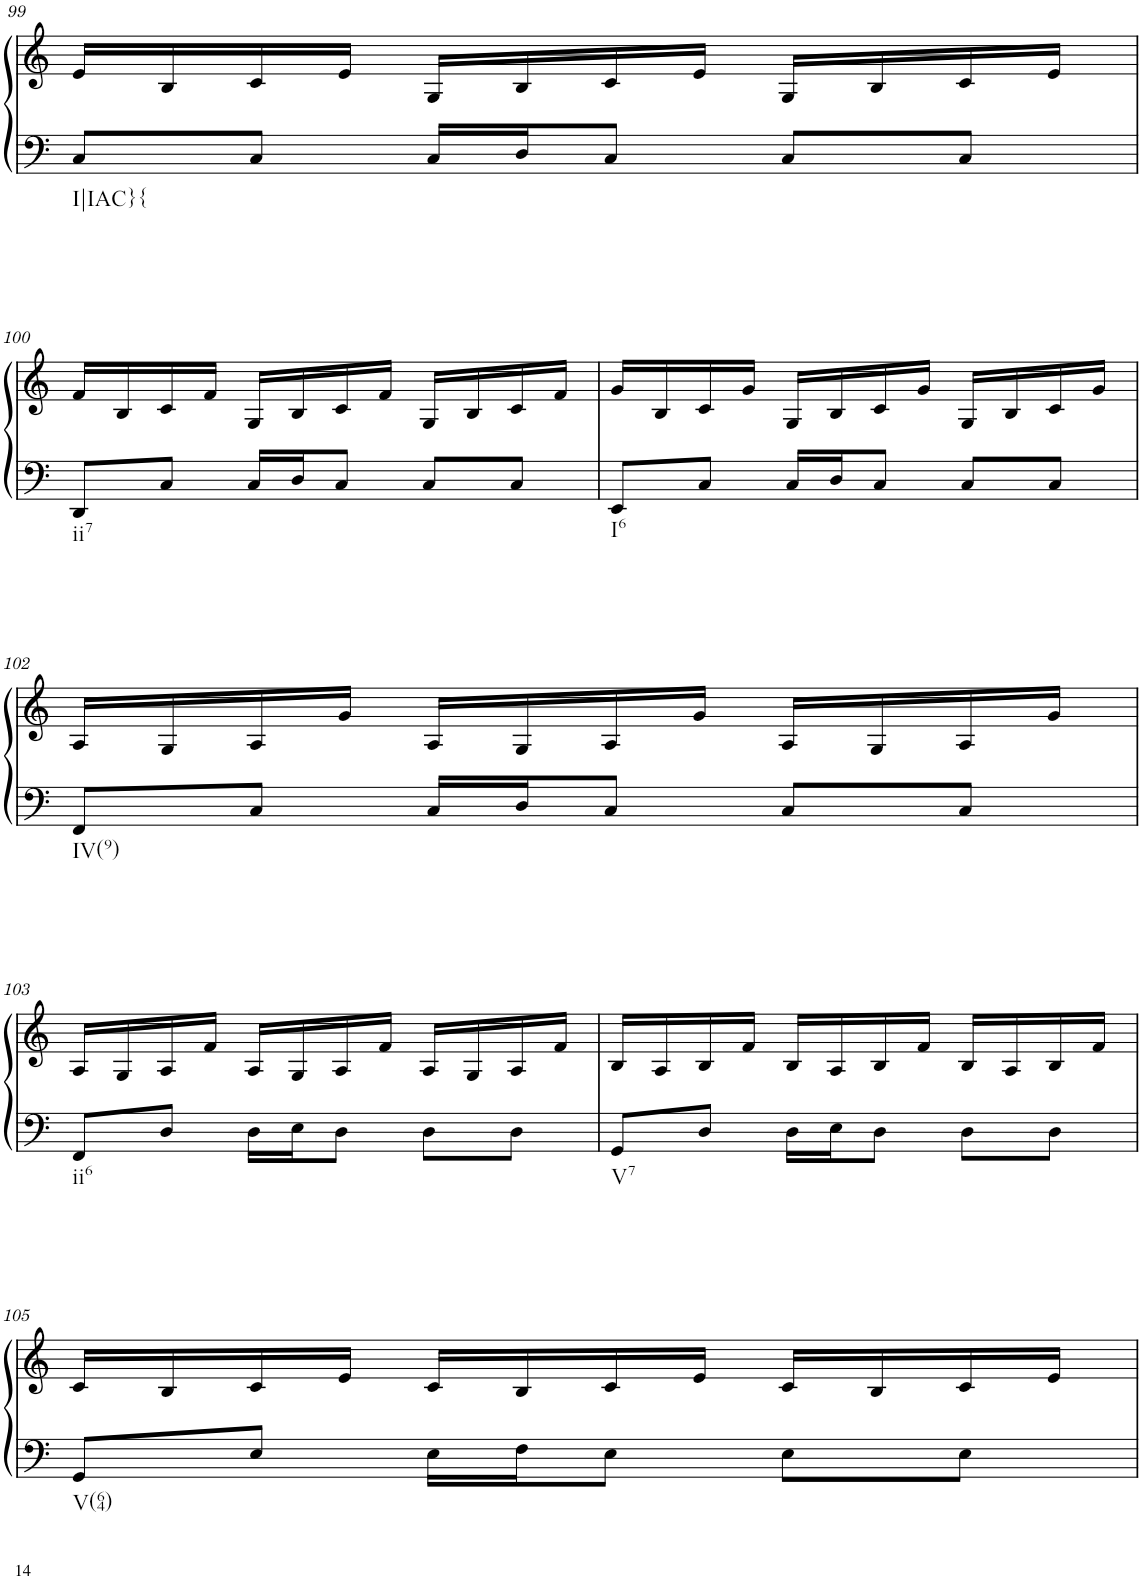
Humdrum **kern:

**kern	**kern
*part1	*part1
*staff2	*staff1
*I"Klavier linke Hand	*
!!LO:PB:g=z
*clefF4	*clefG2
*k[]	*k[]
*M3/4	*M3/4
=99	=99
!LO:TX:b:t=I|IAC}{	!
8C/L	16e/LL
.	16B/
8C/J	16c/
.	16e/JJ
16C/LL	16G/LL
16D/J	16B/
8C/J	16c/
.	16e/JJ
8C/L	16G/LL
.	16B/
8C/J	16c/
.	16e/JJ
!!LO:LB:g=z
=100	=100
!LO:TX:b:t=ii7	!
8DD/L	16f/LL
.	16B/
8C/J	16c/
.	16f/JJ
16C/LL	16G/LL
16D/J	16B/
8C/J	16c/
.	16f/JJ
8C/L	16G/LL
.	16B/
8C/J	16c/
.	16f/JJ
=101	=101
!LO:TX:b:t=I6	!
8EE/L	16g/LL
.	16B/
8C/J	16c/
.	16g/JJ
16C/LL	16G/LL
16D/J	16B/
8C/J	16c/
.	16g/JJ
8C/L	16G/LL
.	16B/
8C/J	16c/
.	16g/JJ
!!LO:LB:g=z
=102	=102
!LO:TX:b:t=IV(9)	!
8FF/L	16A/LL
.	16G/
8C/J	16A/
.	16g/JJ
16C/LL	16A/LL
16D/J	16G/
8C/J	16A/
.	16g/JJ
8C/L	16A/LL
.	16G/
8C/J	16A/
.	16g/JJ
!!LO:LB:g=z
=103	=103
!LO:TX:b:t=ii6	!
8FF/L	16A/LL
.	16G/
8D/J	16A/
.	16f/JJ
16D\LL	16A/LL
16E\J	16G/
8D\J	16A/
.	16f/JJ
8D\L	16A/LL
.	16G/
8D\J	16A/
.	16f/JJ
=104	=104
!LO:TX:b:t=V7	!
8GG/L	16B/LL
.	16A/
8D/J	16B/
.	16f/JJ
16D\LL	16B/LL
16E\J	16A/
8D\J	16B/
.	16f/JJ
8D\L	16B/LL
.	16A/
8D\J	16B/
.	16f/JJ
!!LO:LB:g=z
=105	=105
!LO:TX:b:t=V(64)	!
8GG/L	16c/LL
.	16B/
8E/J	16c/
.	16e/JJ
16E\LL	16c/LL
16F\J	16B/
8E\J	16c/
.	16e/JJ
8E\L	16c/LL
.	16B/
8E\J	16c/
.	16e/JJ
=	=
*-	*-
